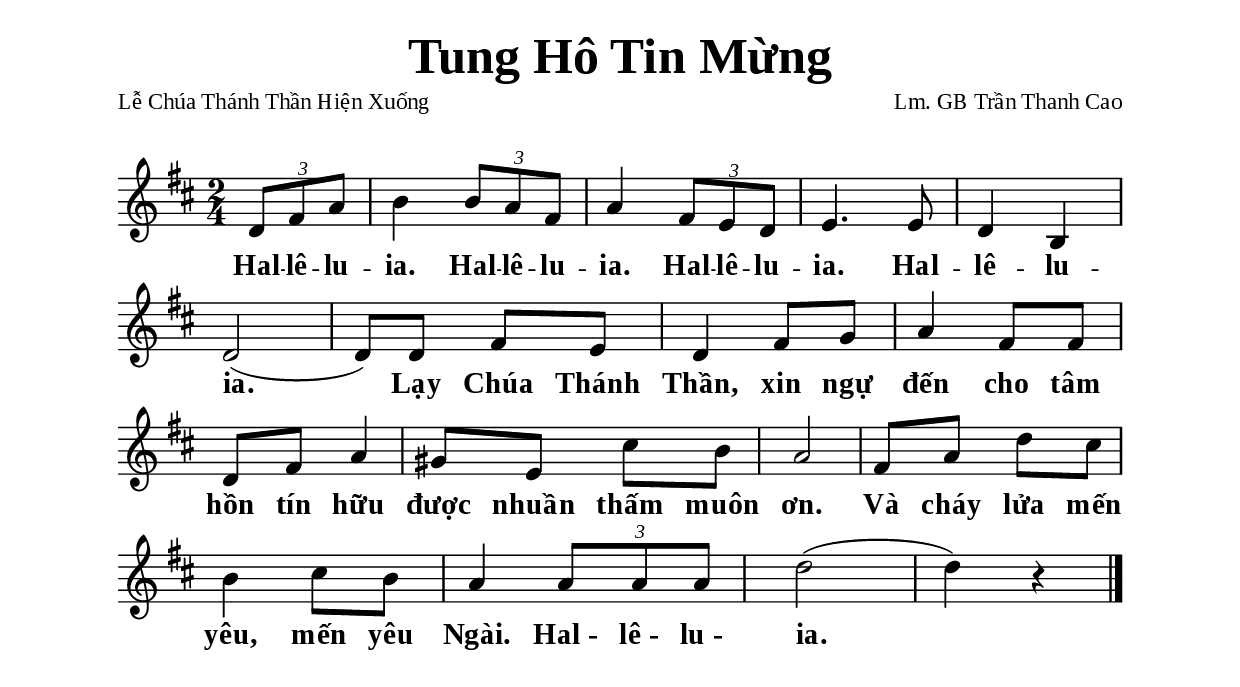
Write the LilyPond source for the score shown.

% Cài đặt chung
\version "2.22.1"
\include "english.ly"

\header {
  title = \markup { \fontsize #3 "Tung Hô Tin Mừng" }
  poet = "Lễ Chúa Thánh Thần Hiện Xuống"
  composer = "Lm. GB Trần Thanh Cao"
  arranger = " "
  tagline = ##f
}

\paper {
  #(set-paper-size "a4")
  top-margin = 10\mm
  bottom-margin = 10\mm
  left-margin = 20\mm
  right-margin = 20\mm
  indent = #0
  #(define fonts
    (make-pango-font-tree
      "Liberation Serif"
      "Liberation Serif"
      "Liberation Serif"
      (/ 20 20)))
  page-count = #1
}

% Nhạc điệp khúc
nhacDiepKhuc = \relative c' {
  \partial 4 \tuplet 3/2 { d8 fs a } |
  b4 \tuplet 3/2 { b8 a fs } |
  a4 \tuplet 3/2 { fs8 e d } |
  e4. e8 |
  d4 b |
  d2 ( |
  d8) d fs e |
  d4 fs8 g |
  a4 fs8 fs |
  d fs a4 |
  gs8 e cs' b |
  a2 |
  fs8 a d cs |
  b4 cs8 b |
  a4 \tuplet 3/2 { a8 a a } |
  d2 ( |
  d4) r \bar "|."
}

% Lời điệp khúc
loiDiepKhuc = \lyricmode {
  Hal -- lê -- lu -- ia. Hal -- lê -- lu -- ia.
  Hal -- lê -- lu -- ia. Hal -- lê -- lu -- ia.
  Lạy Chúa Thánh Thần, xin ngự đến
  cho tâm hồn tín hữu được nhuần thấm muôn ơn.
  Và cháy lửa mến yêu, mến yêu Ngài.
  "Hal -" "lê -" "lu -" ia.
}

% Bố trí
\score {
  \new ChoirStaff <<
    \new Staff = diepKhuc \with {
        %\consists "Merge_rests_engraver"
        \magnifyStaff #(magstep +1)
      }
      <<
      \new Voice = beSop {
        \key d \major \time 2/4 \stemNeutral \nhacDiepKhuc
      }
    >>
    \new Lyrics \lyricsto beSop \loiDiepKhuc
  >>
  \layout {
    \override Lyrics.LyricText.font-series = #'bold
    \override Lyrics.LyricText.font-size = #+2.5
    \override Lyrics.LyricSpace.minimum-distance = #2.0
    \override Score.BarNumber.break-visibility = ##(#f #f #f)
    \override Score.SpacingSpanner.uniform-stretching = ##t
  }
}
